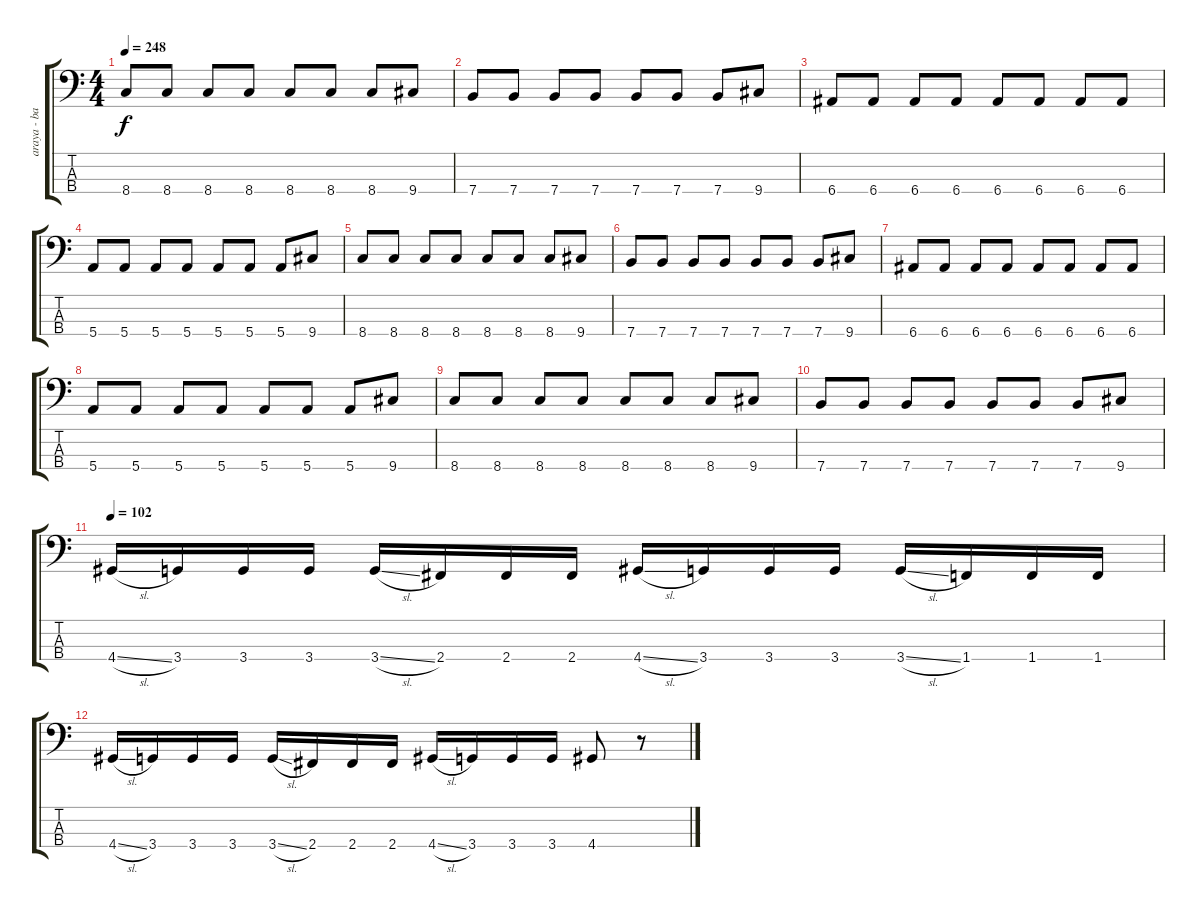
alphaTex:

\track ("araya - bass" "araya - ba") {instrument electricbassfinger}
\staff {score tabs}
\tuning (G2 D2 A1 E1) {hide}
\ts (4 4)
\tempo 248
\clef f4
\ks c
8.4.8{dy f} 8.4.8 8.4.8 8.4.8 8.4.8 8.4.8 8.4.8 9.4.8 |
7.4.8 7.4.8 7.4.8 7.4.8 7.4.8 7.4.8 7.4.8 9.4.8 |
6.4.8 6.4.8 6.4.8 6.4.8 6.4.8 6.4.8 6.4.8 6.4.8 |
5.4.8 5.4.8 5.4.8 5.4.8 5.4.8 5.4.8 5.4.8 9.4.8 |
8.4.8 8.4.8 8.4.8 8.4.8 8.4.8 8.4.8 8.4.8 9.4.8 |
7.4.8 7.4.8 7.4.8 7.4.8 7.4.8 7.4.8 7.4.8 9.4.8 |
6.4.8 6.4.8 6.4.8 6.4.8 6.4.8 6.4.8 6.4.8 6.4.8 |
5.4.8 5.4.8 5.4.8 5.4.8 5.4.8 5.4.8 5.4.8 9.4.8 |
8.4.8 8.4.8 8.4.8 8.4.8 8.4.8 8.4.8 8.4.8 9.4.8 |
7.4.8 7.4.8 7.4.8 7.4.8 7.4.8 7.4.8 7.4.8 9.4.8 |
\tempo 102
4.4{sl}.16 3.4.16 3.4.16 3.4.16 3.4{sl}.16 2.4.16 2.4.16 2.4.16 4.4{sl}.16 3.4.16 3.4.16 3.4.16 3.4{sl}.16 1.4.16 1.4.16 1.4.16 |
4.4{sl}.16 3.4.16 3.4.16 3.4.16 3.4{sl}.16 2.4.16 2.4.16 2.4.16 4.4{sl}.16 3.4.16 3.4.16 3.4.16 4.4.8 r.8
